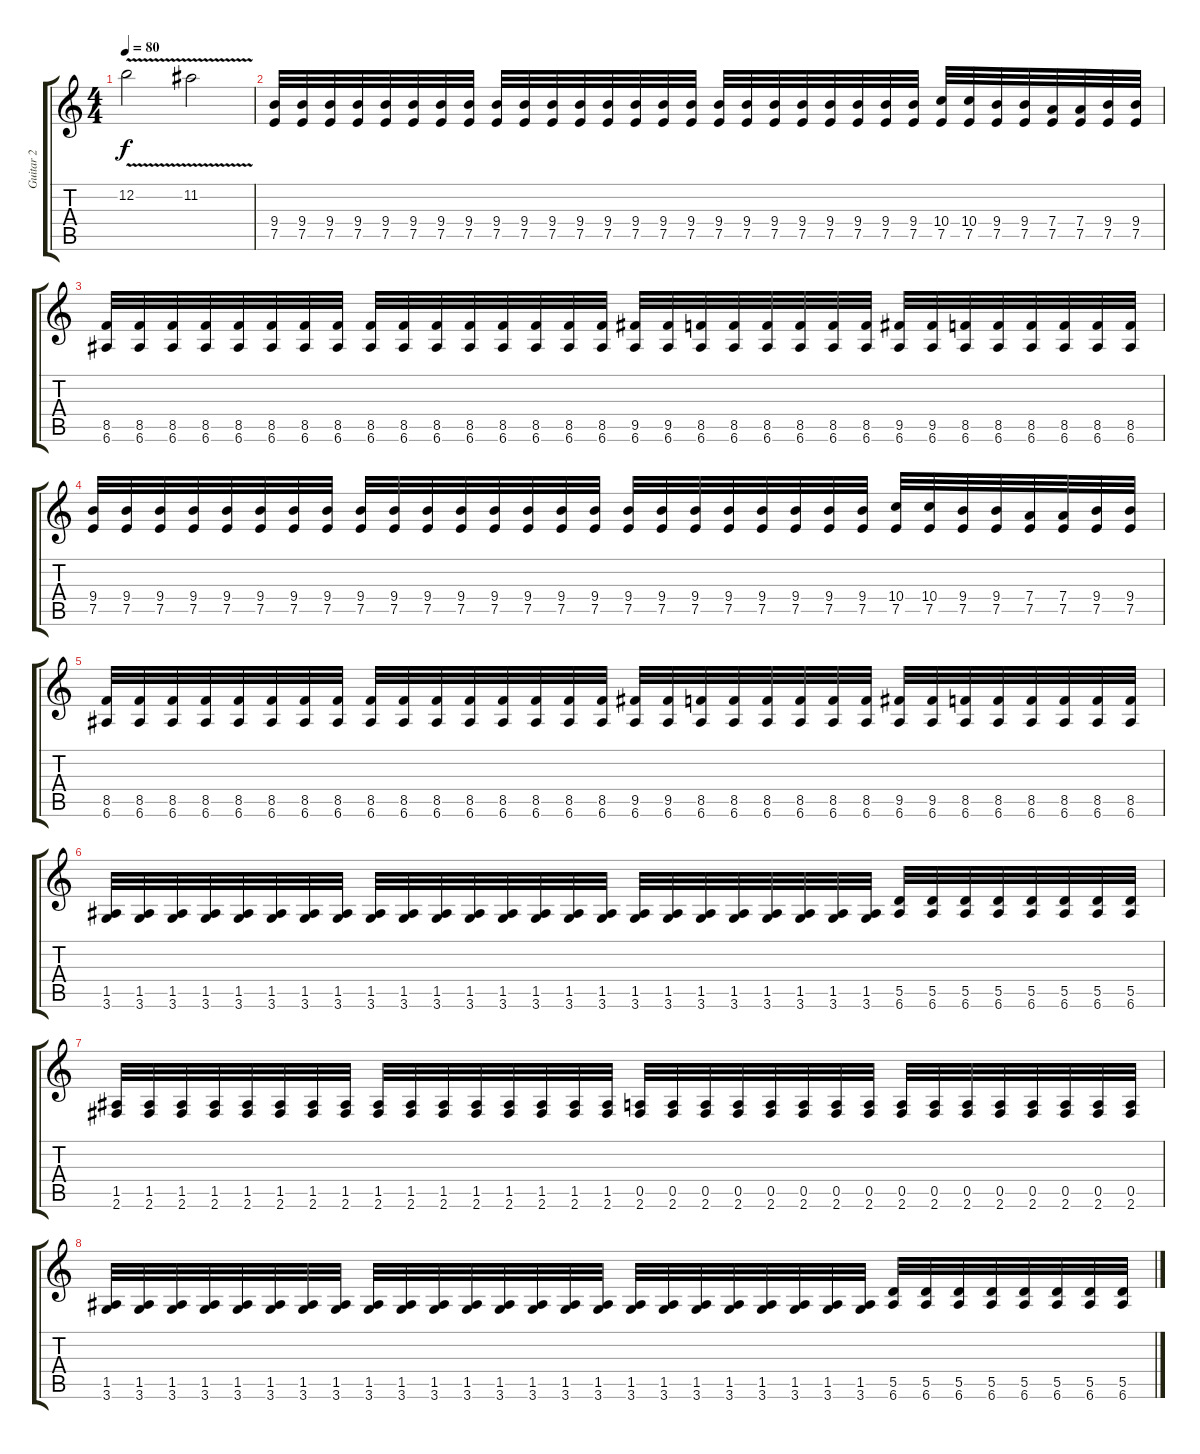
\track ("Guitar 2" "Guitar 2") {instrument distortionguitar}
\staff {score tabs}
\tuning (E4 B3 G3 D3 A2 E2) {hide}
\ts (4 4)
\tempo 80
\clef g2
\ks c
12.2{v}.2{dy f} 11.2{v}.2 |
(9.4 7.5).32 (9.4 7.5).32 (9.4 7.5).32 (9.4 7.5).32 (9.4 7.5).32 (9.4 7.5).32 (9.4 7.5).32 (9.4 7.5).32 (9.4 7.5).32 (9.4 7.5).32 (9.4 7.5).32 (9.4 7.5).32 (9.4 7.5).32 (9.4 7.5).32 (9.4 7.5).32 (9.4 7.5).32 (9.4 7.5).32 (9.4 7.5).32 (9.4 7.5).32 (9.4 7.5).32 (9.4 7.5).32 (9.4 7.5).32 (9.4 7.5).32 (9.4 7.5).32 (10.4 7.5).32 (10.4 7.5).32 (9.4 7.5).32 (9.4 7.5).32 (7.4 7.5).32 (7.4 7.5).32 (9.4 7.5).32 (9.4 7.5).32 |
(8.5 6.6).32 (8.5 6.6).32 (8.5 6.6).32 (8.5 6.6).32 (8.5 6.6).32 (8.5 6.6).32 (8.5 6.6).32 (8.5 6.6).32 (8.5 6.6).32 (8.5 6.6).32 (8.5 6.6).32 (8.5 6.6).32 (8.5 6.6).32 (8.5 6.6).32 (8.5 6.6).32 (8.5 6.6).32 (9.5 6.6).32 (9.5 6.6).32 (8.5 6.6).32 (8.5 6.6).32 (8.5 6.6).32 (8.5 6.6).32 (8.5 6.6).32 (8.5 6.6).32 (9.5 6.6).32 (9.5 6.6).32 (8.5 6.6).32 (8.5 6.6).32 (8.5 6.6).32 (8.5 6.6).32 (8.5 6.6).32 (8.5 6.6).32 |
(9.4 7.5).32 (9.4 7.5).32 (9.4 7.5).32 (9.4 7.5).32 (9.4 7.5).32 (9.4 7.5).32 (9.4 7.5).32 (9.4 7.5).32 (9.4 7.5).32 (9.4 7.5).32 (9.4 7.5).32 (9.4 7.5).32 (9.4 7.5).32 (9.4 7.5).32 (9.4 7.5).32 (9.4 7.5).32 (9.4 7.5).32 (9.4 7.5).32 (9.4 7.5).32 (9.4 7.5).32 (9.4 7.5).32 (9.4 7.5).32 (9.4 7.5).32 (9.4 7.5).32 (10.4 7.5).32 (10.4 7.5).32 (9.4 7.5).32 (9.4 7.5).32 (7.4 7.5).32 (7.4 7.5).32 (9.4 7.5).32 (9.4 7.5).32 |
(8.5 6.6).32 (8.5 6.6).32 (8.5 6.6).32 (8.5 6.6).32 (8.5 6.6).32 (8.5 6.6).32 (8.5 6.6).32 (8.5 6.6).32 (8.5 6.6).32 (8.5 6.6).32 (8.5 6.6).32 (8.5 6.6).32 (8.5 6.6).32 (8.5 6.6).32 (8.5 6.6).32 (8.5 6.6).32 (9.5 6.6).32 (9.5 6.6).32 (8.5 6.6).32 (8.5 6.6).32 (8.5 6.6).32 (8.5 6.6).32 (8.5 6.6).32 (8.5 6.6).32 (9.5 6.6).32 (9.5 6.6).32 (8.5 6.6).32 (8.5 6.6).32 (8.5 6.6).32 (8.5 6.6).32 (8.5 6.6).32 (8.5 6.6).32 |
(1.5 3.6).32 (1.5 3.6).32 (1.5 3.6).32 (1.5 3.6).32 (1.5 3.6).32 (1.5 3.6).32 (1.5 3.6).32 (1.5 3.6).32 (1.5 3.6).32 (1.5 3.6).32 (1.5 3.6).32 (1.5 3.6).32 (1.5 3.6).32 (1.5 3.6).32 (1.5 3.6).32 (1.5 3.6).32 (1.5 3.6).32 (1.5 3.6).32 (1.5 3.6).32 (1.5 3.6).32 (1.5 3.6).32 (1.5 3.6).32 (1.5 3.6).32 (1.5 3.6).32 (5.5 6.6).32 (5.5 6.6).32 (5.5 6.6).32 (5.5 6.6).32 (5.5 6.6).32 (5.5 6.6).32 (5.5 6.6).32 (5.5 6.6).32 |
(1.5 2.6).32 (1.5 2.6).32 (1.5 2.6).32 (1.5 2.6).32 (1.5 2.6).32 (1.5 2.6).32 (1.5 2.6).32 (1.5 2.6).32 (1.5 2.6).32 (1.5 2.6).32 (1.5 2.6).32 (1.5 2.6).32 (1.5 2.6).32 (1.5 2.6).32 (1.5 2.6).32 (1.5 2.6).32 (0.5 2.6).32 (0.5 2.6).32 (0.5 2.6).32 (0.5 2.6).32 (0.5 2.6).32 (0.5 2.6).32 (0.5 2.6).32 (0.5 2.6).32 (0.5 2.6).32 (0.5 2.6).32 (0.5 2.6).32 (0.5 2.6).32 (0.5 2.6).32 (0.5 2.6).32 (0.5 2.6).32 (0.5 2.6).32 |
(1.5 3.6).32 (1.5 3.6).32 (1.5 3.6).32 (1.5 3.6).32 (1.5 3.6).32 (1.5 3.6).32 (1.5 3.6).32 (1.5 3.6).32 (1.5 3.6).32 (1.5 3.6).32 (1.5 3.6).32 (1.5 3.6).32 (1.5 3.6).32 (1.5 3.6).32 (1.5 3.6).32 (1.5 3.6).32 (1.5 3.6).32 (1.5 3.6).32 (1.5 3.6).32 (1.5 3.6).32 (1.5 3.6).32 (1.5 3.6).32 (1.5 3.6).32 (1.5 3.6).32 (5.5 6.6).32 (5.5 6.6).32 (5.5 6.6).32 (5.5 6.6).32 (5.5 6.6).32 (5.5 6.6).32 (5.5 6.6).32 (5.5 6.6).32
